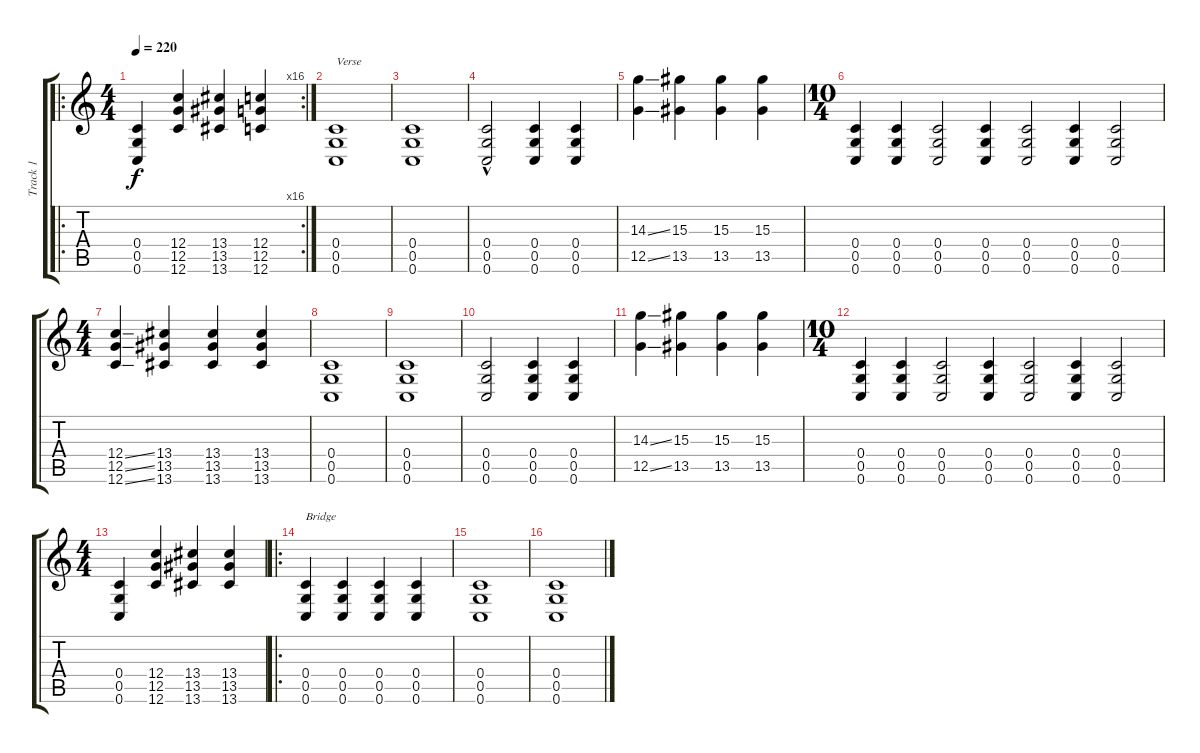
\track ("Track 1" "Track 1") {instrument distortionguitar}
\staff {score tabs}
\tuning (D4 A3 F3 C3 G2 C2) {hide}
\ro
\rc 16
\ts (4 4)
\tempo 220
\clef g2
\ks c
(0.4 0.5 0.6).4{dy f instrument distortionguitar} (12.4 12.5 12.6).4 (13.4 13.5 13.6).4 (12.4 12.5 12.6).4 |
(0.4 0.5 0.6).1{txt "Verse" instrument distortionguitar} |
(0.4 0.5 0.6).1 |
(0.4{hac} 0.5 0.6).2 (0.4 0.5 0.6).4 (0.4 0.5 0.6).4 |
(14.3{ss} 12.5{ss}).4 (15.3 13.5).4 (15.3 13.5).4 (15.3 13.5).4 |
\ts (10 4)
(0.4 0.5 0.6).4 (0.4 0.5 0.6).4 (0.4 0.5 0.6).2 (0.4 0.5 0.6).4 (0.4 0.5 0.6).2 (0.4 0.5 0.6).4 (0.4 0.5 0.6).2 |
\ts (4 4)
(12.4{ss} 12.5{ss} 12.6{ss}).4 (13.4 13.5 13.6).4 (13.4 13.5 13.6).4 (13.4 13.5 13.6).4 |
(0.4 0.5 0.6).1 |
(0.4 0.5 0.6).1 |
(0.4 0.5 0.6).2 (0.4 0.5 0.6).4 (0.4 0.5 0.6).4 |
(14.3{ss} 12.5{ss}).4 (15.3 13.5).4 (15.3 13.5).4 (15.3 13.5).4 |
\ts (10 4)
(0.4 0.5 0.6).4 (0.4 0.5 0.6).4 (0.4 0.5 0.6).2 (0.4 0.5 0.6).4 (0.4 0.5 0.6).2 (0.4 0.5 0.6).4 (0.4 0.5 0.6).2 |
\ts (4 4)
(0.4 0.5 0.6).4 (12.4 12.5 12.6).4 (13.4 13.5 13.6).4 (13.4 13.5 13.6).4 |
\ro
(0.4 0.5 0.6).4{txt "Bridge"} (0.4 0.5 0.6).4 (0.4 0.5 0.6).4 (0.4 0.5 0.6).4 |
(0.4 0.5 0.6).1 |
(0.4 0.5 0.6).1
